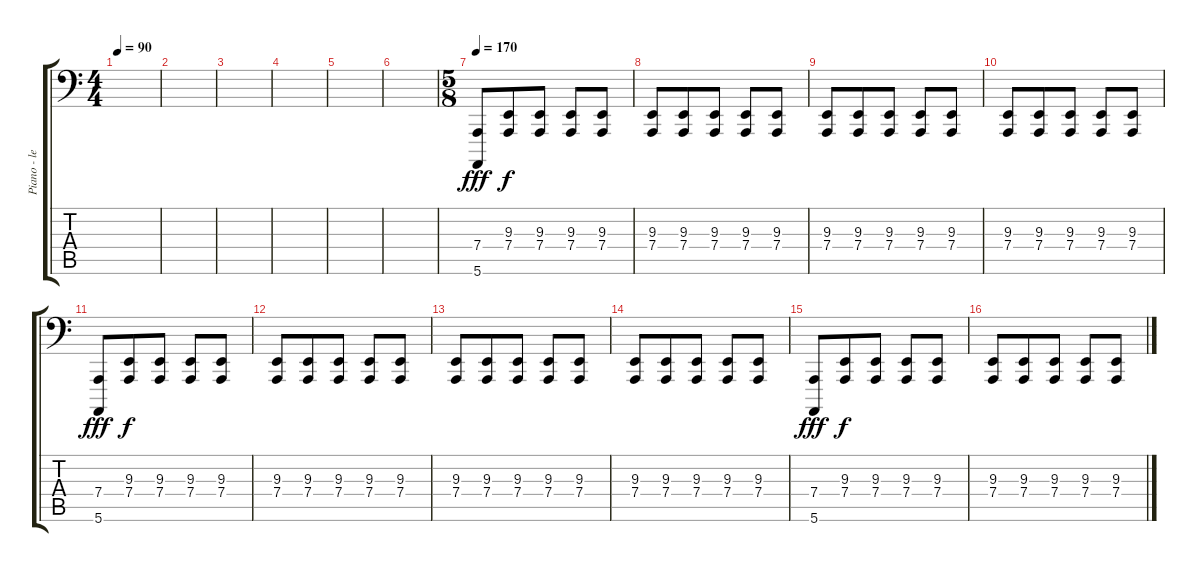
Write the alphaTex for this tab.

\track ("Piano - left" "Piano - le") {instrument brightacousticpiano}
\staff {score tabs}
\tuning (C2 B1 G1 D1 A0 E0) {hide}
\ts (4 4)
\tempo 90
\clef f4
\ks c
|
|
|
|
|
|
\ts (5 8)
\tempo 170
(7.4 5.6).8{dy fff} (9.3 7.4).8{dy f} (9.3 7.4).8 (9.3 7.4).8 (9.3 7.4).8 |
(9.3 7.4).8 (9.3 7.4).8 (9.3 7.4).8 (9.3 7.4).8 (9.3 7.4).8 |
(9.3 7.4).8 (9.3 7.4).8 (9.3 7.4).8 (9.3 7.4).8 (9.3 7.4).8 |
(9.3 7.4).8 (9.3 7.4).8 (9.3 7.4).8 (9.3 7.4).8 (9.3 7.4).8 |
(7.4 5.6).8{dy fff} (9.3 7.4).8{dy f} (9.3 7.4).8 (9.3 7.4).8 (9.3 7.4).8 |
(9.3 7.4).8 (9.3 7.4).8 (9.3 7.4).8 (9.3 7.4).8 (9.3 7.4).8 |
(9.3 7.4).8 (9.3 7.4).8 (9.3 7.4).8 (9.3 7.4).8 (9.3 7.4).8 |
(9.3 7.4).8 (9.3 7.4).8 (9.3 7.4).8 (9.3 7.4).8 (9.3 7.4).8 |
(7.4 5.6).8{dy fff} (9.3 7.4).8{dy f} (9.3 7.4).8 (9.3 7.4).8 (9.3 7.4).8 |
(9.3 7.4).8 (9.3 7.4).8 (9.3 7.4).8 (9.3 7.4).8 (9.3 7.4).8
